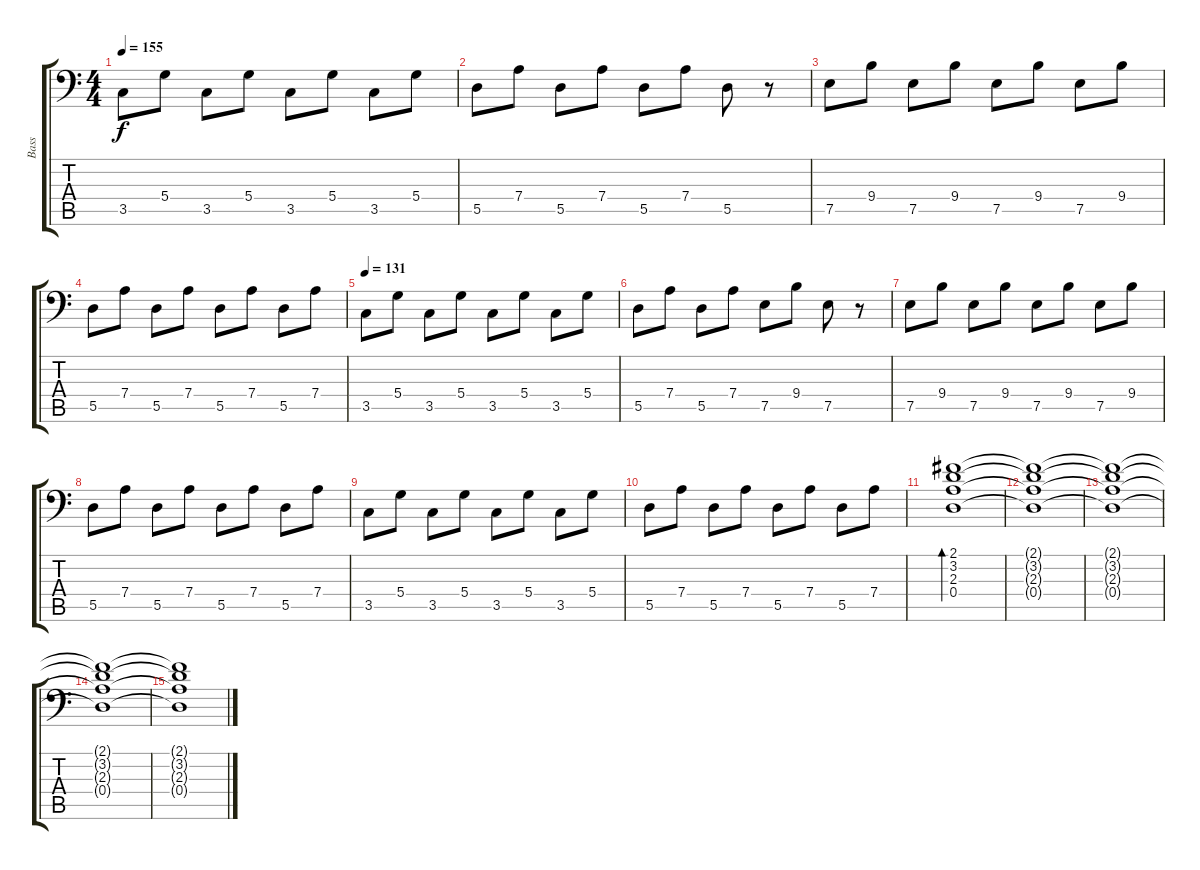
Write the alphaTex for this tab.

\track ("Bass" "Bass") {instrument electricbassfinger}
\staff {score tabs}
\tuning (E3 B2 G2 D2 A1 E1) {hide}
\ts (4 4)
\tempo 155
\clef f4
\ks c
3.5.8{dy f} 5.4.8 3.5.8 5.4.8 3.5.8 5.4.8 3.5.8 5.4.8 |
5.5.8 7.4.8 5.5.8 7.4.8 5.5.8 7.4.8 5.5.8 r.8 |
7.5.8 9.4.8 7.5.8 9.4.8 7.5.8 9.4.8 7.5.8 9.4.8 |
5.5.8 7.4.8 5.5.8 7.4.8 5.5.8 7.4.8 5.5.8 7.4.8 |
\tempo 131
3.5.8 5.4.8 3.5.8 5.4.8 3.5.8 5.4.8 3.5.8 5.4.8 |
5.5.8 7.4.8 5.5.8 7.4.8 7.5.8 9.4.8 7.5.8 r.8 |
7.5.8 9.4.8 7.5.8 9.4.8 7.5.8 9.4.8 7.5.8 9.4.8 |
5.5.8 7.4.8 5.5.8 7.4.8 5.5.8 7.4.8 5.5.8 7.4.8 |
3.5.8 5.4.8 3.5.8 5.4.8 3.5.8 5.4.8 3.5.8 5.4.8 |
5.5.8 7.4.8 5.5.8 7.4.8 5.5.8 7.4.8 5.5.8 7.4.8 |
(2.1 3.2 2.3 0.4).1{bd 480} |
(2.1{t} 3.2{t} 2.3{t} 0.4{t}).1 |
(2.1{t} 3.2{t} 2.3{t} 0.4{t}).1 |
(2.1{t} 3.2{t} 2.3{t} 0.4{t}).1 |
(2.1{t} 3.2{t} 2.3{t} 0.4{t}).1
